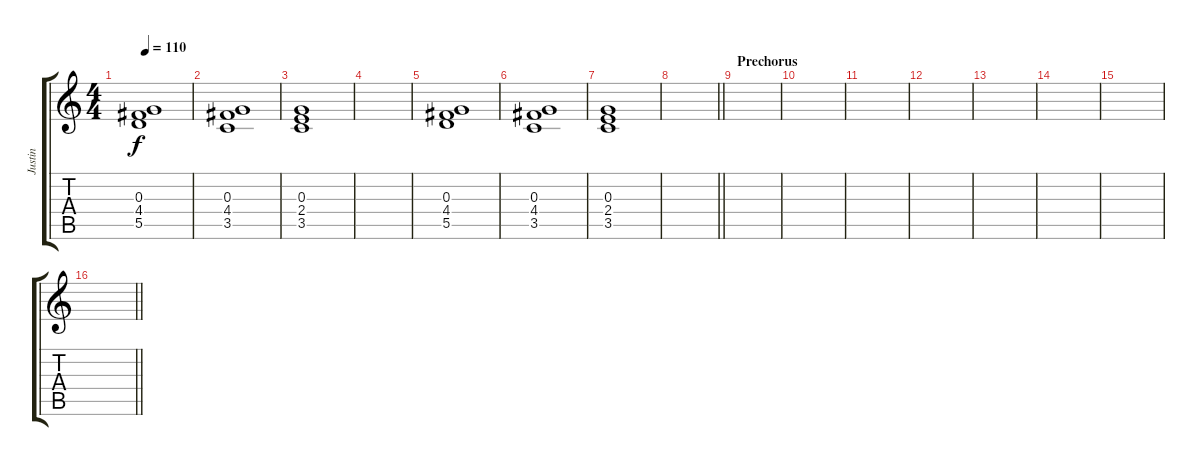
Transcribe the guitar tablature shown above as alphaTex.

\track ("Justin" "Justin") {instrument overdrivenguitar}
\staff {score tabs}
\tuning (E4 B3 G3 D3 A2 D2) {hide}
\ts (4 4)
\tempo 110
\clef g2
\ks c
(0.3 4.4 5.5).1{dy f} |
(0.3 4.4 3.5).1 |
(0.3 2.4 3.5).1 |
|
(0.3 4.4 5.5).1 |
(0.3 4.4 3.5).1 |
(0.3 2.4 3.5).1 |
\barLineRight lightlight
|
\section ("" "Prechorus")
|
|
|
|
|
|
|
\barLineRight lightlight
